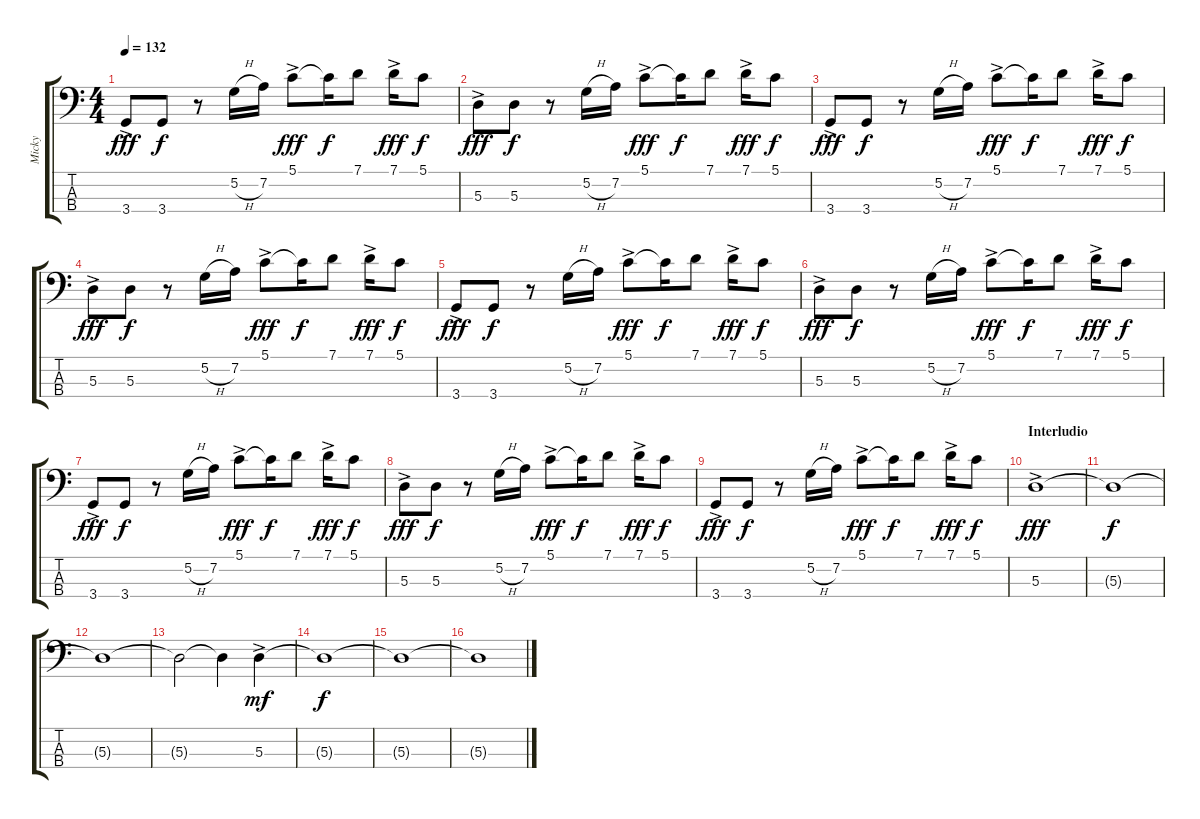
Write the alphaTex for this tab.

\track ("Micky" "Micky") {instrument electricbassfinger}
\staff {score tabs}
\tuning (G2 D2 A1 E1) {hide}
\ts (4 4)
\tempo 132
\clef f4
\ks c
3.4{ac}.8{dy fff} 3.4.8{dy f} r.8 5.2{h}.16 7.2.16 5.1{ac}.8{dy fff} 5.1{t}.16{dy f} 7.1.8 7.1{ac}.16{dy fff} 5.1.8{dy f} |
5.3{ac}.8{dy fff} 5.3.8{dy f} r.8 5.2{h}.16 7.2.16 5.1{ac}.8{dy fff} 5.1{t}.16{dy f} 7.1.8 7.1{ac}.16{dy fff} 5.1.8{dy f} |
3.4{ac}.8{dy fff} 3.4.8{dy f} r.8 5.2{h}.16 7.2.16 5.1{ac}.8{dy fff} 5.1{t}.16{dy f} 7.1.8 7.1{ac}.16{dy fff} 5.1.8{dy f} |
5.3{ac}.8{dy fff} 5.3.8{dy f} r.8 5.2{h}.16 7.2.16 5.1{ac}.8{dy fff} 5.1{t}.16{dy f} 7.1.8 7.1{ac}.16{dy fff} 5.1.8{dy f} |
3.4{ac}.8{dy fff} 3.4.8{dy f} r.8 5.2{h}.16 7.2.16 5.1{ac}.8{dy fff} 5.1{t}.16{dy f} 7.1.8 7.1{ac}.16{dy fff} 5.1.8{dy f} |
5.3{ac}.8{dy fff} 5.3.8{dy f} r.8 5.2{h}.16 7.2.16 5.1{ac}.8{dy fff} 5.1{t}.16{dy f} 7.1.8 7.1{ac}.16{dy fff} 5.1.8{dy f} |
3.4{ac}.8{dy fff} 3.4.8{dy f} r.8 5.2{h}.16 7.2.16 5.1{ac}.8{dy fff} 5.1{t}.16{dy f} 7.1.8 7.1{ac}.16{dy fff} 5.1.8{dy f} |
5.3{ac}.8{dy fff} 5.3.8{dy f} r.8 5.2{h}.16 7.2.16 5.1{ac}.8{dy fff} 5.1{t}.16{dy f} 7.1.8 7.1{ac}.16{dy fff} 5.1.8{dy f} |
3.4{ac}.8{dy fff} 3.4.8{dy f} r.8 5.2{h}.16 7.2.16 5.1{ac}.8{dy fff} 5.1{t}.16{dy f} 7.1.8 7.1{ac}.16{dy fff} 5.1.8{dy f} |
\section ("" "Interludio")
5.3{ac}.1{dy fff} |
5.3{t}.1{dy f} |
5.3{t}.1 |
5.3{t}.2 5.3{t}.4 5.3{ac}.4{dy mf} |
5.3{t}.1{dy f} |
5.3{t}.1 |
5.3{t}.1
